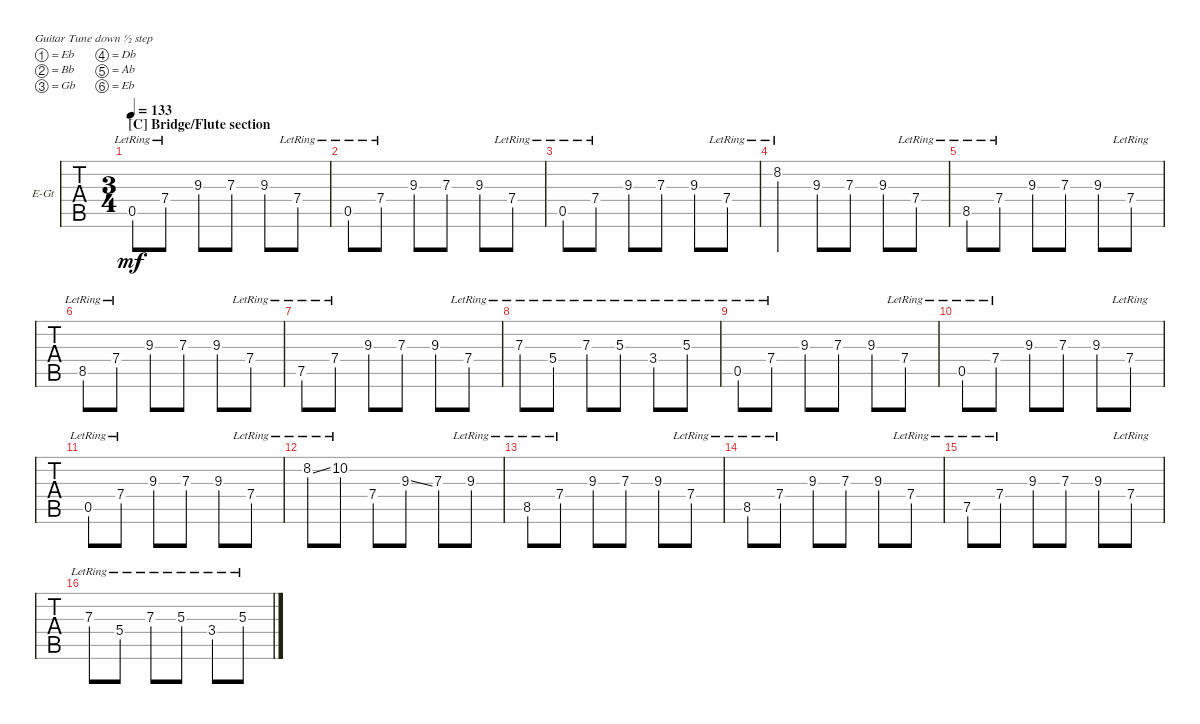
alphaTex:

\bracketExtendMode groupsimilarinstruments
\firstSystemTrackNameOrientation horizontal
\otherSystemsTrackNameOrientation horizontal
\track ("Clean Guitar" "E-Gt") {instrument electricguitarjazz}
\staff {tabs}
\tuning (Eb4 Bb3 Gb3 Db3 Ab2 Eb2)
\ts (3 4)
\section ("C" "Bridge/Flute section")
\tempo 133
\clef g2
\ks c
0.5{lr}.8{dy mf} 7.4{lr}.8 9.3.8 7.3.8 9.3.8 7.4{lr}.8 |
0.5{lr}.8 7.4{lr}.8 9.3.8 7.3.8 9.3.8 7.4{lr}.8 |
0.5{lr}.8 7.4{lr}.8 9.3.8 7.3.8 9.3.8 7.4{lr}.8 |
8.2{lr}.4 9.3.8 7.3.8 9.3.8 7.4{lr}.8 |
8.5{lr}.8 7.4{lr}.8 9.3.8 7.3.8 9.3.8 7.4{lr}.8 |
8.5{lr}.8 7.4{lr}.8 9.3.8 7.3.8 9.3.8 7.4{lr}.8 |
7.5{lr}.8 7.4{lr}.8 9.3.8 7.3.8 9.3.8 7.4{lr}.8 |
7.3{lr}.8 5.4{lr}.8 7.3{lr}.8 5.3{lr}.8 3.4{lr}.8 5.3{lr}.8 |
0.5{lr}.8 7.4{lr}.8 9.3.8 7.3.8 9.3.8 7.4{lr}.8 |
0.5{lr}.8 7.4{lr}.8 9.3.8 7.3.8 9.3.8 7.4{lr}.8 |
0.5{lr}.8 7.4{lr}.8 9.3.8 7.3.8 9.3.8 7.4{lr}.8 |
8.2{ss lr}.8 10.2{lr}.8 7.4.8 9.3{ss}.8 7.3.8 9.3{lr}.8 |
8.5{lr}.8 7.4{lr}.8 9.3.8 7.3.8 9.3.8 7.4{lr}.8 |
8.5{lr}.8 7.4{lr}.8 9.3.8 7.3.8 9.3.8 7.4{lr}.8 |
7.5{lr}.8 7.4{lr}.8 9.3.8 7.3.8 9.3.8 7.4{lr}.8 |
7.3{lr}.8 5.4{lr}.8 7.3{lr}.8 5.3{lr}.8 3.4{lr}.8 5.3{lr}.8
